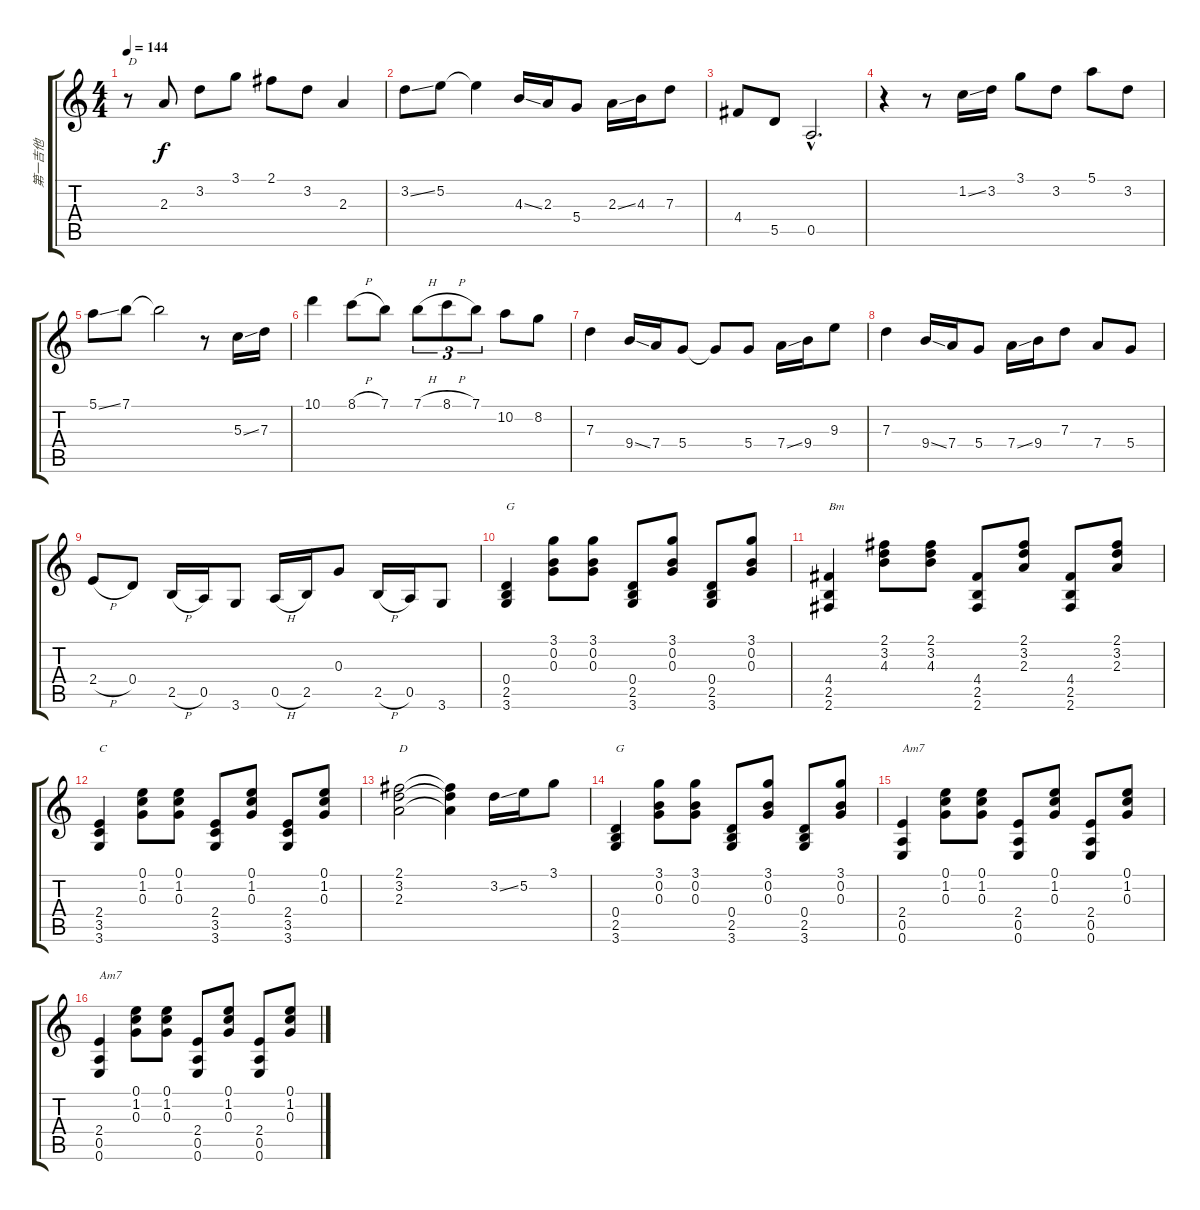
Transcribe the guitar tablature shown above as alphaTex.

\track ("第一吉他" "第一吉他") {instrument acousticguitarsteel}
\staff {score tabs}
\tuning (E4 B3 G3 D3 A2 E2) {hide}
\ts (4 4)
\tempo 144
\clef g2
\ks c
r.8{txt "D" dy f} 2.3.8 3.2.8 3.1.8 2.1.8 3.2.8 2.3.4 |
3.2{ss}.8 5.2.8 5.2{t}.4 4.3{ss}.16 2.3.16 5.4.8 2.3{ss}.16 4.3.16 7.3.8 |
4.4.8 5.5.8 0.5{hac}.2{d} |
r.4 r.8 1.2{ss}.16 3.2.16 3.1.8 3.2.8 5.1.8 3.2.8 |
5.1{ss}.8 7.1.8 7.1{t}.2 r.8 5.3{ss}.16 7.3.16 |
10.1.4 8.1{h}.8 7.1.8 7.1{h}.8{tu (3 2)} 8.1{h}.8{tu (3 2)} 7.1.8{tu (3 2)} 10.2.8 8.2.8 |
7.3.4 9.4{ss}.16 7.4.16 5.4.8 5.4{t}.8 5.4.8 7.4{ss}.16 9.4.16 9.3.8 |
7.3.4 9.4{ss}.16 7.4.16 5.4.8 7.4{ss}.16 9.4.16 7.3.8 7.4.8 5.4.8 |
2.4{h}.8 0.4.8 2.5{h}.16 0.5.16 3.6.8 0.5{h}.16 2.5.16 0.3.8 2.5{h}.16 0.5.16 3.6.8 |
(0.4 2.5 3.6).4{txt "G"} (3.1 0.2 0.3).8 (3.1 0.2 0.3).8 (0.4 2.5 3.6).8 (3.1 0.2 0.3).8 (0.4 2.5 3.6).8 (3.1 0.2 0.3).8 |
(4.4 2.5 2.6).4{txt "Bm"} (2.1 3.2 4.3).8 (2.1 3.2 4.3).8 (4.4 2.5 2.6).8 (2.1 3.2 2.3).8 (4.4 2.5 2.6).8 (2.1 3.2 2.3).8 |
(2.4 3.5 3.6).4{txt "C"} (0.1 1.2 0.3).8 (0.1 1.2 0.3).8 (2.4 3.5 3.6).8 (0.1 1.2 0.3).8 (2.4 3.5 3.6).8 (0.1 1.2 0.3).8 |
(2.1 3.2 2.3).2{txt "D"} (2.1{t} 3.2{t} 2.3{t}).4 3.2{ss}.16 5.2.16 3.1.8 |
(0.4 2.5 3.6).4{txt "G"} (3.1 0.2 0.3).8 (3.1 0.2 0.3).8 (0.4 2.5 3.6).8 (3.1 0.2 0.3).8 (0.4 2.5 3.6).8 (3.1 0.2 0.3).8 |
(2.4 0.5 0.6).4{txt "Am7"} (0.1 1.2 0.3).8 (0.1 1.2 0.3).8 (2.4 0.5 0.6).8 (0.1 1.2 0.3).8 (2.4 0.5 0.6).8 (0.1 1.2 0.3).8 |
(2.4 0.5 0.6).4{txt "Am7"} (0.1 1.2 0.3).8 (0.1 1.2 0.3).8 (2.4 0.5 0.6).8 (0.1 1.2 0.3).8 (2.4 0.5 0.6).8 (0.1 1.2 0.3).8
